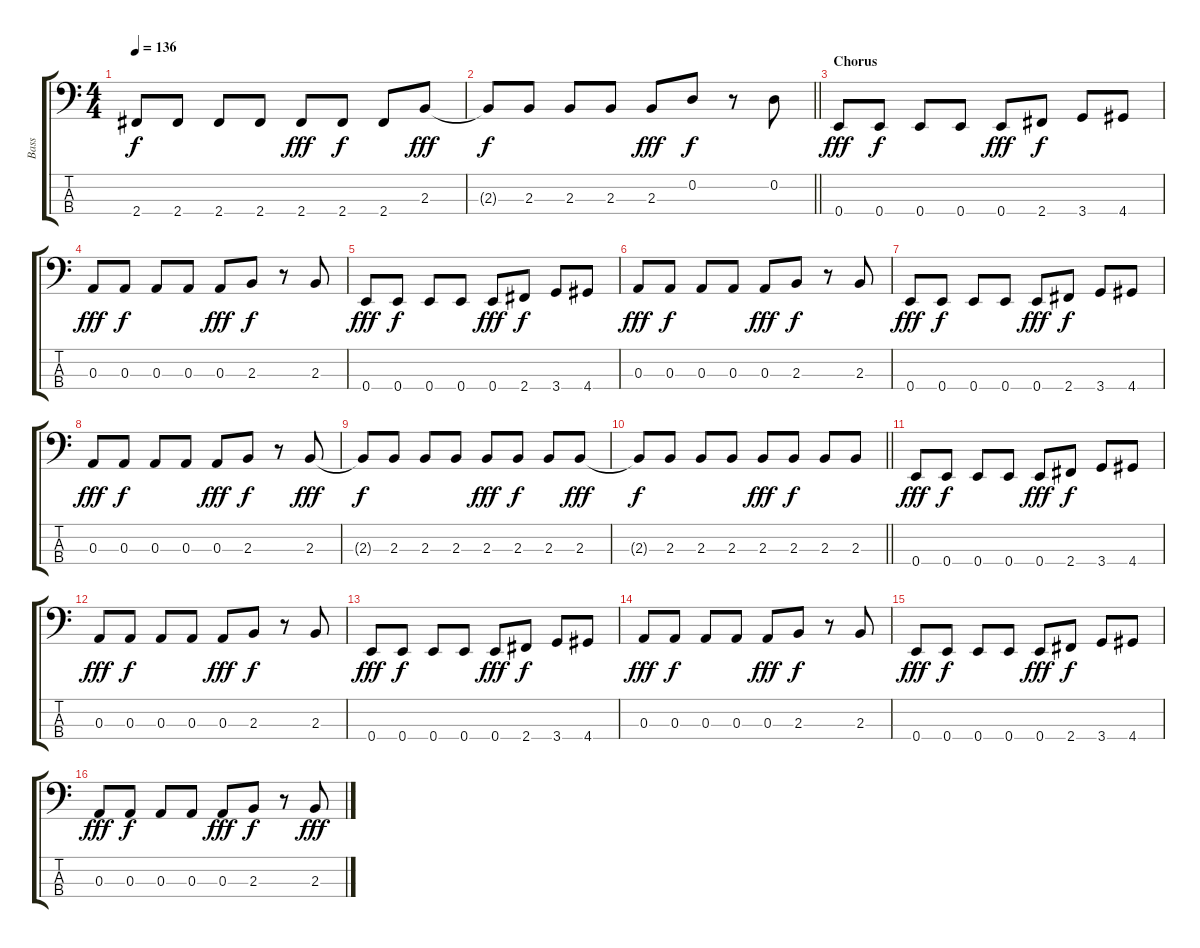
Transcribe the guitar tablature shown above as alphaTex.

\track ("Bass" "Bass") {instrument electricbasspick}
\staff {score tabs}
\tuning (G2 D2 A1 E1) {hide}
\ts (4 4)
\tempo 136
\clef f4
\ks c
2.4{t}.8{dy f} 2.4.8 2.4.8 2.4.8 2.4.8{dy fff} 2.4.8{dy f} 2.4.8 2.3.8{dy fff} |
\barLineRight lightlight
2.3{t}.8{dy f} 2.3.8 2.3.8 2.3.8 2.3.8{dy fff} 0.2.8{dy f} r.8 0.2.8 |
\section ("" "Chorus")
0.4.8{dy fff} 0.4.8{dy f} 0.4.8 0.4.8 0.4.8{dy fff} 2.4.8{dy f} 3.4.8 4.4.8 |
0.3.8{dy fff} 0.3.8{dy f} 0.3.8 0.3.8 0.3.8{dy fff} 2.3.8{dy f} r.8 2.3.8 |
0.4.8{dy fff} 0.4.8{dy f} 0.4.8 0.4.8 0.4.8{dy fff} 2.4.8{dy f} 3.4.8 4.4.8 |
0.3.8{dy fff} 0.3.8{dy f} 0.3.8 0.3.8 0.3.8{dy fff} 2.3.8{dy f} r.8 2.3.8 |
0.4.8{dy fff} 0.4.8{dy f} 0.4.8 0.4.8 0.4.8{dy fff} 2.4.8{dy f} 3.4.8 4.4.8 |
0.3.8{dy fff} 0.3.8{dy f} 0.3.8 0.3.8 0.3.8{dy fff} 2.3.8{dy f} r.8 2.3.8{dy fff} |
2.3{t}.8{dy f} 2.3.8 2.3.8 2.3.8 2.3.8{dy fff} 2.3.8{dy f} 2.3.8 2.3.8{dy fff} |
\barLineRight lightlight
2.3{t}.8{dy f} 2.3.8 2.3.8 2.3.8 2.3.8{dy fff} 2.3.8{dy f} 2.3.8 2.3.8 |
0.4.8{dy fff} 0.4.8{dy f} 0.4.8 0.4.8 0.4.8{dy fff} 2.4.8{dy f} 3.4.8 4.4.8 |
0.3.8{dy fff} 0.3.8{dy f} 0.3.8 0.3.8 0.3.8{dy fff} 2.3.8{dy f} r.8 2.3.8 |
0.4.8{dy fff} 0.4.8{dy f} 0.4.8 0.4.8 0.4.8{dy fff} 2.4.8{dy f} 3.4.8 4.4.8 |
0.3.8{dy fff} 0.3.8{dy f} 0.3.8 0.3.8 0.3.8{dy fff} 2.3.8{dy f} r.8 2.3.8 |
0.4.8{dy fff} 0.4.8{dy f} 0.4.8 0.4.8 0.4.8{dy fff} 2.4.8{dy f} 3.4.8 4.4.8 |
0.3.8{dy fff} 0.3.8{dy f} 0.3.8 0.3.8 0.3.8{dy fff} 2.3.8{dy f} r.8 2.3.8{dy fff}
